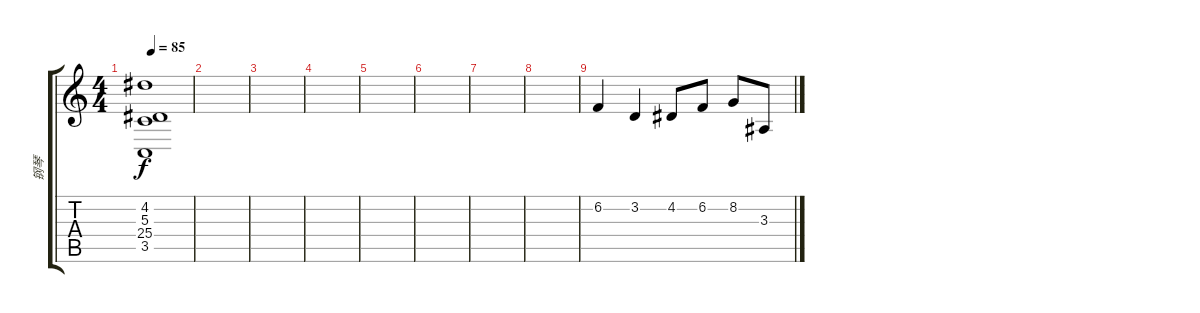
\track ("钢琴" "钢琴") {instrument brightacousticpiano}
\staff {score tabs}
\tuning (E4 B3 G3 D3 A2 E2) {hide}
\ts (4 4)
\tempo 85
\clef g2
\ks c
(4.2 5.3 25.4 3.5).1{dy f} |
|
|
|
|
|
|
|
6.2.4 3.2.4 4.2.8 6.2.8 8.2.8 3.3.8
